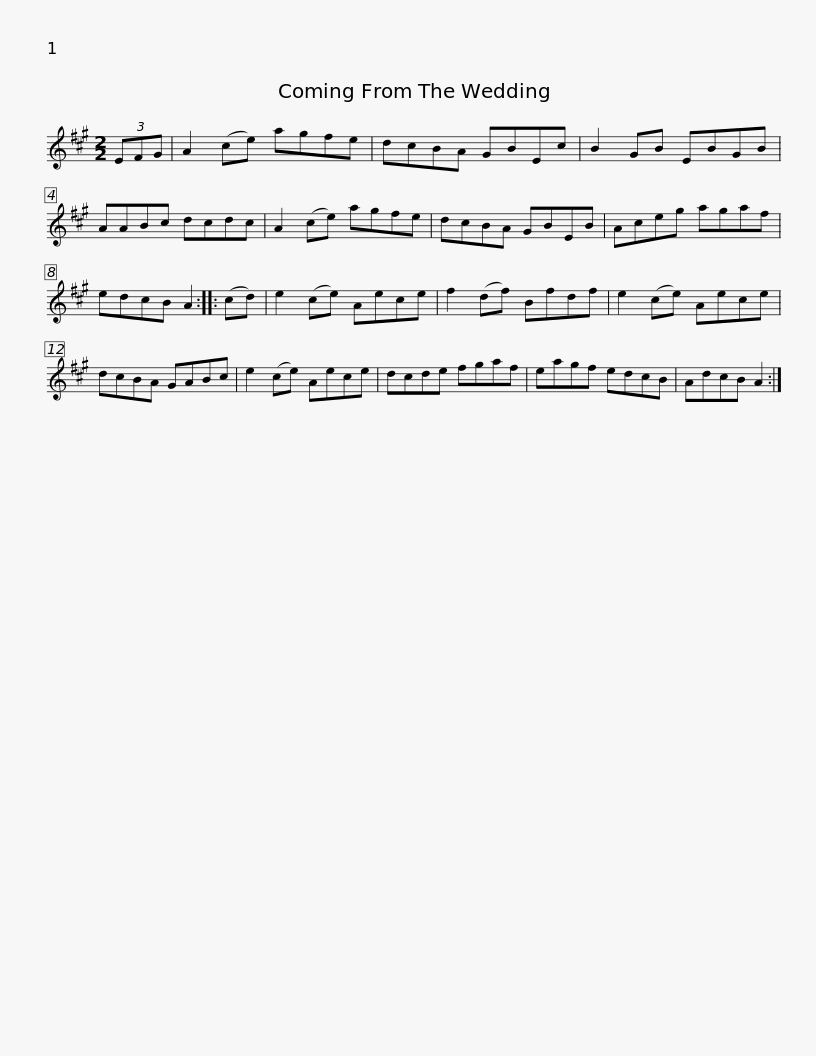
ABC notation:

X:1
L:1/8
M:2/2
I:linebreak $
K:A
V:1 treble
V:1
 (3EFG | A2 (ce) agfe | dcBA GBEc | B2 GB EBGB | AABc dcdc | %5
 A2 (ce) agfe |$ dcBA GBEB | Aceg agaf | edcB A2 :: (cd) | %10
 e2 (ce) Aece | f2 (df) Bfdf |$ e2 (ce) Aece | dcBA GABc | e2 (ce) Aece | %15
 dcde fgaf | eagf edcB | AdcB A2 :| %18
